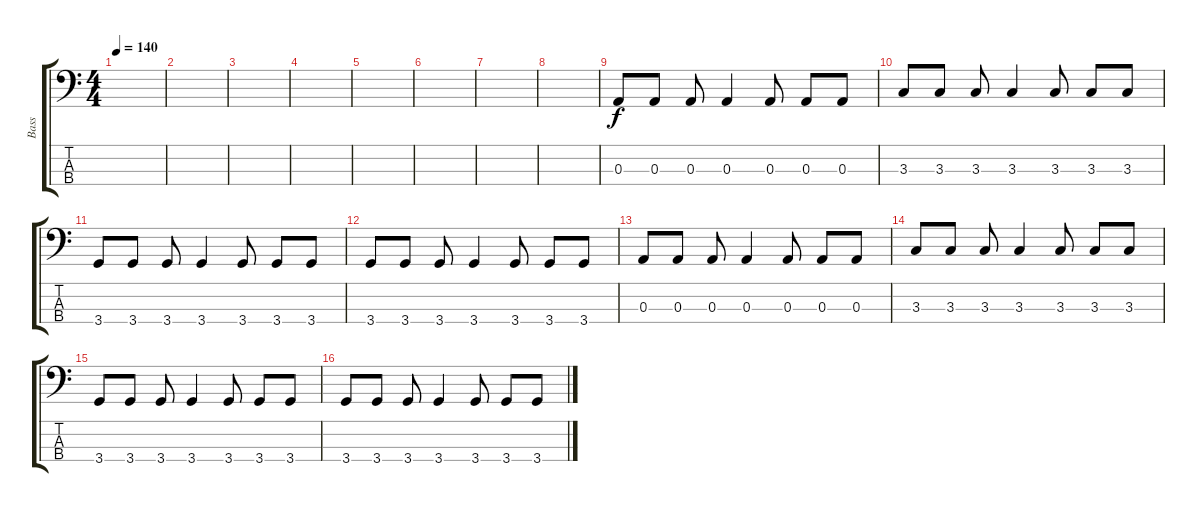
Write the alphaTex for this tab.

\track ("Bass" "Bass") {instrument electricbasspick}
\staff {score tabs}
\tuning (G2 D2 A1 E1) {hide}
\ts (4 4)
\tempo 140
\clef f4
\ks c
|
|
|
|
|
|
|
|
0.3.8 0.3.8 0.3.8 0.3.4 0.3.8 0.3.8 0.3.8 |
3.3.8 3.3.8 3.3.8 3.3.4 3.3.8 3.3.8 3.3.8 |
3.4.8 3.4.8 3.4.8 3.4.4 3.4.8 3.4.8 3.4.8 |
3.4.8 3.4.8 3.4.8 3.4.4 3.4.8 3.4.8 3.4.8 |
0.3.8 0.3.8 0.3.8 0.3.4 0.3.8 0.3.8 0.3.8 |
3.3.8 3.3.8 3.3.8 3.3.4 3.3.8 3.3.8 3.3.8 |
3.4.8 3.4.8 3.4.8 3.4.4 3.4.8 3.4.8 3.4.8 |
3.4.8 3.4.8 3.4.8 3.4.4 3.4.8 3.4.8 3.4.8
